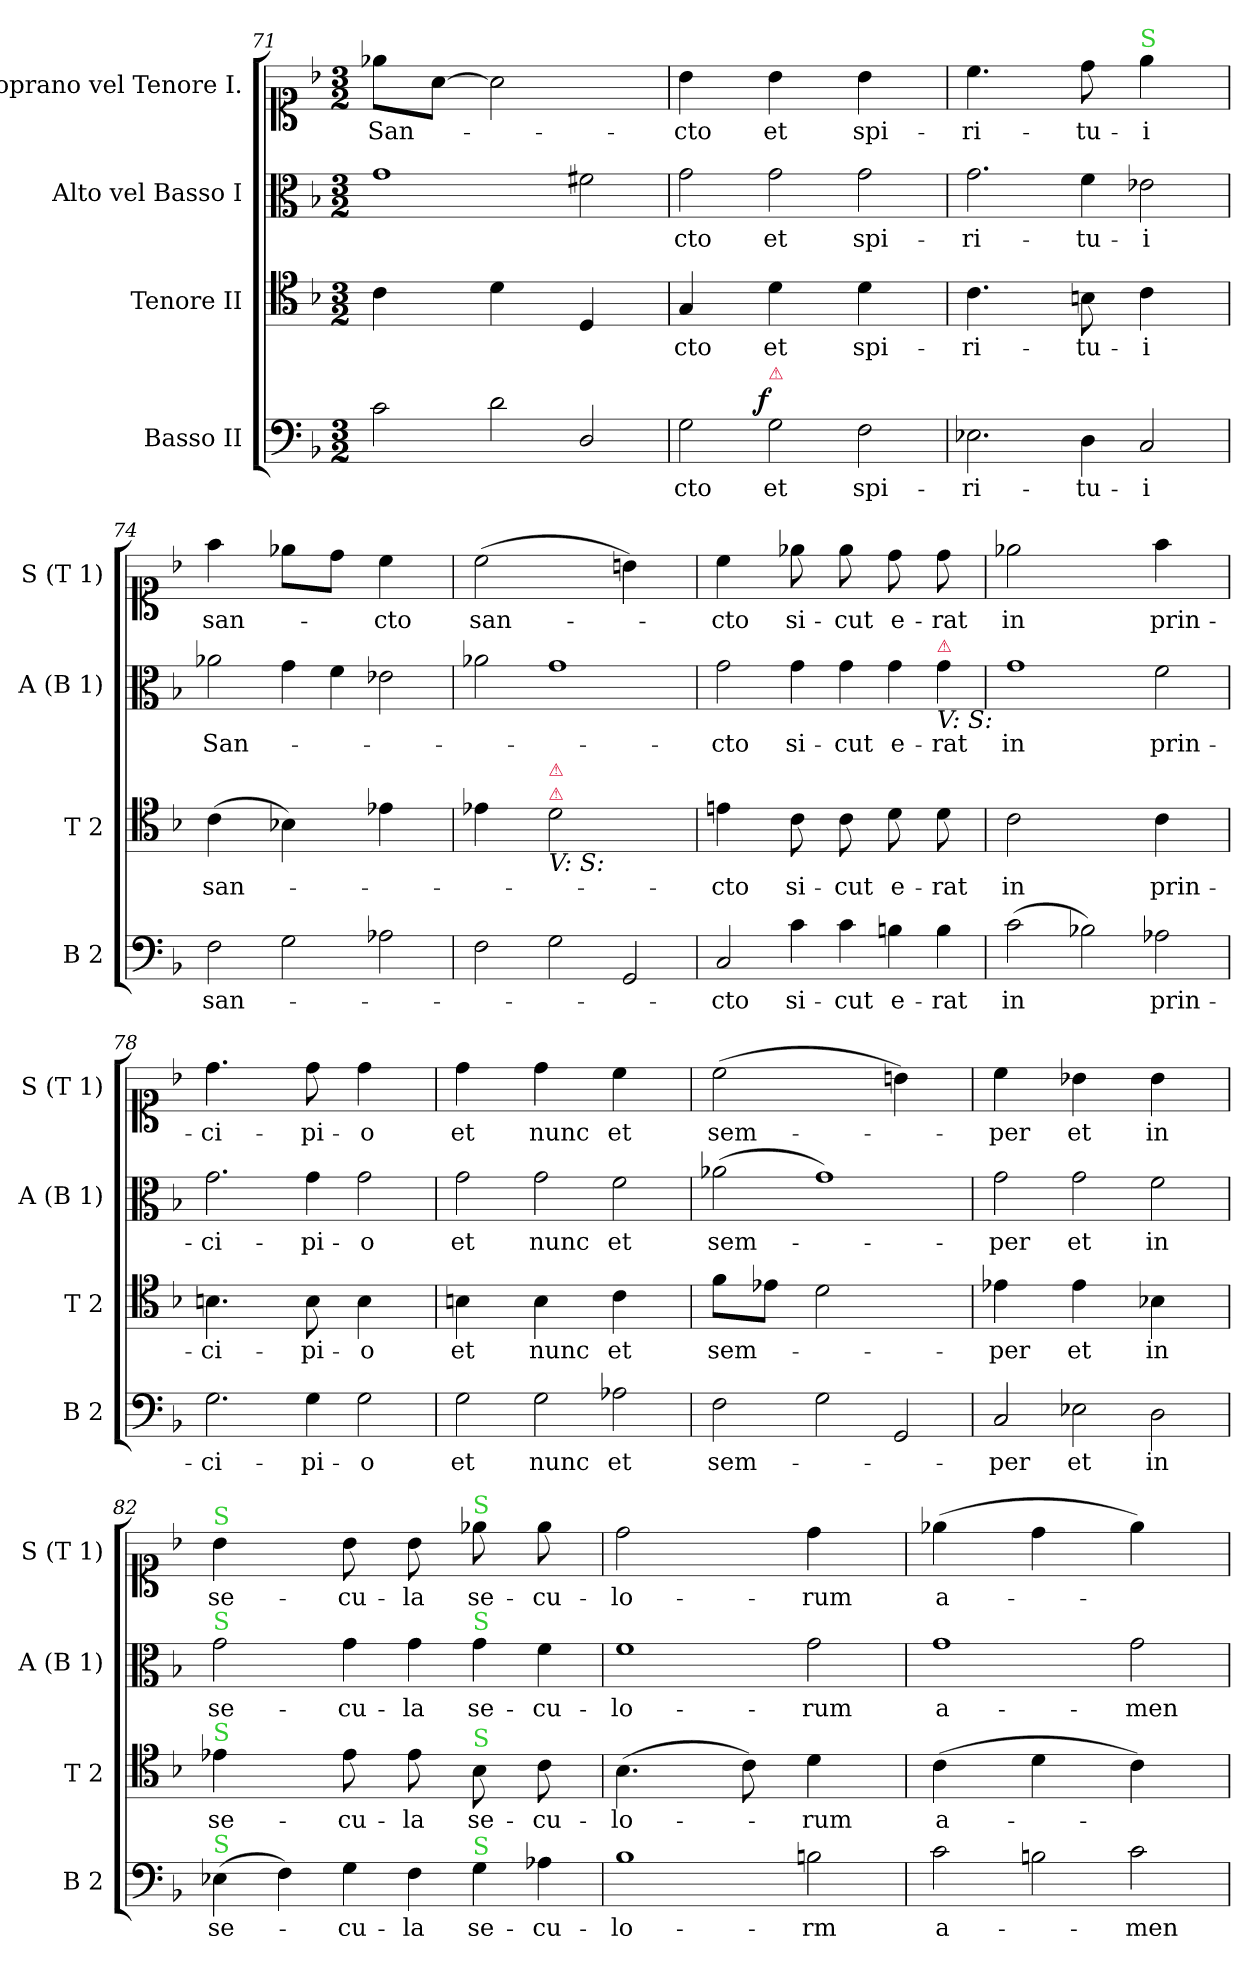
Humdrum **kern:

**kern	**text	**dynam	**kern	**text	**kern	**text	**kern	**text
*part4	*part4	*part4	*part3	*part3	*part2	*part2	*part1	*part1
*staff4	*staff4	*staff4	*staff3	*staff3	*staff2	*staff2	*staff1	*staff1
*I"Basso II	*	*	*I"Tenore II	*	*I"Alto vel Basso I	*	*I"Soprano vel Tenore I.	*
*I'B 2	*	*	*I'T 2	*	*I'A (B 1)	*	*I'S (T 1)	*
*clefF4	*	*	*clefC4	*	*clefC3	*	*clefC1	*
*k[b-]	*	*	*k[b-]	*	*k[b-]	*	*k[b-]	*
*M3/2	*	*	*M3/2	*	*M3/2	*	*M3/2	*
=71	=71	=71	=71	=71	=71	=71	=71	=71
!	!	!	!LO:N:vis=4	!	!	!	!LO:N:vis=8	!
2c\	.	.	2c\	.	1g	.	4ee-X\L	San-
!	!	!	!	!	!	!	!LO:N:vis=8	!
.	.	.	.	.	.	.	[4a\J	.
!	!	!	!LO:N:vis=4	!	!	!	!LO:N:vis=2	!
2d\	.	.	2d\	.	.	.	1a]	.
!	!	!	!LO:N:vis=4	!	!	!	!	!
2D/	.	.	2D/	.	2f#X\	.	.	.
=72	=72	=72	=72	=72	=72	=72	=72	=72
!	!	!	!LO:N:vis=4	!	!	!	!LO:N:vis=4	!
2G\	-cto	.	2G/	-cto	2g\	-cto	2b-\	-cto
!LO:TX:a:color=crimson:t=⚠	!	!	!	!	!	!	!	!
!	!	!LO:DY:b:rj	!LO:N:vis=4	!	!	!	!LO:N:vis=4	!
2G\	et	f.	2d\	et	2g\	et	2b-\	et
!	!	!	!LO:N:vis=4	!	!	!	!LO:N:vis=4	!
2F\	spi-	.	2d\	spi-	2g\	spi-	2b-\	spi-
=73	=73	=73	=73	=73	=73	=73	=73	=73
!	!	!	!LO:N:vis=4.	!	!	!	!LO:N:vis=4.	!
2.E-X\	-ri-	.	2.c\	-ri-	2.g\	-ri-	2.cc\	-ri-
!	!	!	!LO:N:vis=8	!	!	!	!LO:N:vis=8	!
4D\	-tu-	.	4Bn\	-tu-	4f\	-tu-	4dd\	-tu-
!	!	!	!	!	!	!	!LO:TX:a:color=limegreen:t=S	!
!	!	!	!LO:N:vis=4	!	!	!	!LO:N:vis=4	!
2C/	-i	.	2c\	-i	2e-X\	-i	2ee\	-i
=74	=74	=74	=74	=74	=74	=74	=74	=74
!	!	!	!LO:N:vis=4	!	!	!	!LO:N:vis=4	!
2F\	san-	.	(>2c\	san-	2a-X\	San-	2ff\	san-
!	!	!	!LO:N:vis=4	!	!	!	!LO:N:vis=8	!
2G\	.	.	2B-X\)	.	4g\	.	4ee-X\L	.
!	!	!	!	!	!	!	!LO:N:vis=8	!
.	.	.	.	.	4f\	.	4dd\J	.
!	!	!	!LO:N:vis=4	!	!	!	!LO:N:vis=4	!
2A-X\	.	.	2e-X\	.	2e-X\	.	2cc\	-cto
=75	=75	=75	=75	=75	=75	=75	=75	=75
!	!	!	!LO:N:vis=4	!	!	!	!LO:N:vis=2	!
2F\	.	.	2e-X\	.	2a-X\	.	(>1cc	san-
!	!	!	!LO:TX:a:color=crimson:t=⚠	!	!	!	!	!
!	!	!	!LO:TX:a:color=crimson:t=⚠	!	!	!	!	!
!	!	!	!LO:TX:b:i:t=V&colon; S&colon;	!	!	!	!	!
!	!	!	!LO:N:vis=2	!	!	!	!	!
2G\	.	.	1d	.	1g	.	.	.
!	!	!	!	!	!	!	!LO:N:vis=4	!
2GG/	.	.	.	.	.	.	2bn\)	.
=76	=76	=76	=76	=76	=76	=76	=76	=76
!	!	!	!LO:N:vis=4	!	!	!	!LO:N:vis=4	!
2C/	-cto	.	2en\	-cto	2g\	-cto	2cc\	-cto
!	!	!	!LO:N:vis=8	!	!	!	!LO:N:vis=8	!
4c\	si-	.	4c\	si-	4g\	si-	4ee-X\	si-
!	!	!	!LO:N:vis=8	!	!	!	!LO:N:vis=8	!
4c\	-cut	.	4c\	-cut	4g\	-cut	4ee-\	-cut
!	!	!	!LO:N:vis=8	!	!	!	!LO:N:vis=8	!
4Bn\	e-	.	4d\	e-	4g\	e-	4dd\	e-
!	!	!	!	!	!LO:TX:a:color=crimson:t=⚠	!	!	!
!	!	!	!	!	!LO:TX:b:i:t=V&colon; S&colon;	!	!	!
!	!	!	!LO:N:vis=8	!	!	!	!LO:N:vis=8	!
4B\	-rat	.	4d\	-rat	4g\	-rat	4dd\	-rat
=77	=77	=77	=77	=77	=77	=77	=77	=77
!	!	!	!LO:N:vis=2	!	!	!	!LO:N:vis=2	!
(>2c\	in	.	1c	in	1g	in	1ee-X	in
2B-X\)	.	.	.	.	.	.	.	.
!	!	!	!LO:N:vis=4	!	!	!	!LO:N:vis=4	!
2A-X\	prin-	.	2c\	prin-	2f\	prin-	2ff\	prin-
=78	=78	=78	=78	=78	=78	=78	=78	=78
!	!	!	!LO:N:vis=4.	!	!	!	!LO:N:vis=4.	!
2.G\	-ci-	.	2.Bn\	-ci-	2.g\	-ci-	2.dd\	-ci-
!	!	!	!LO:N:vis=8	!	!	!	!LO:N:vis=8	!
4G\	-pi-	.	4B\	-pi-	4g\	-pi-	4dd\	-pi-
!	!	!	!LO:N:vis=4	!	!	!	!LO:N:vis=4	!
2G\	-o	.	2B\	-o	2g\	-o	2dd\	-o
=79	=79	=79	=79	=79	=79	=79	=79	=79
!	!	!	!LO:N:vis=4	!	!	!	!LO:N:vis=4	!
2G\	et	.	2Bn\	et	2g\	et	2dd\	et
!	!	!	!LO:N:vis=4	!	!	!	!LO:N:vis=4	!
2G\	nunc	.	2B\	nunc	2g\	nunc	2dd\	nunc
!	!	!	!LO:N:vis=4	!	!	!	!LO:N:vis=4	!
2A-X\	et	.	2c\	et	2f\	et	2cc\	et
=80	=80	=80	=80	=80	=80	=80	=80	=80
!	!	!	!LO:N:vis=8	!	!	!	!LO:N:vis=2	!
2F\	sem-	.	4f\L	sem-	(>2a-X\	sem-	(>1cc	sem-
!	!	!	!LO:N:vis=8	!	!	!	!	!
.	.	.	4e-X\J	.	.	.	.	.
!	!	!	!LO:N:vis=2	!	!	!	!	!
2G\	.	.	1d	.	1g)	.	.	.
!	!	!	!	!	!	!	!LO:N:vis=4	!
2GG/	.	.	.	.	.	.	2bn\)	.
=81	=81	=81	=81	=81	=81	=81	=81	=81
!	!	!	!LO:N:vis=4	!	!	!	!LO:N:vis=4	!
2C/	-per	.	2e-X\	per	2g\	-per	2cc\	-per
!	!	!	!LO:N:vis=4	!	!	!	!LO:N:vis=4	!
2E-X\	et	.	2e-\	et	2g\	et	2b-X\	et
!	!	!	!LO:N:vis=4	!	!	!	!LO:N:vis=4	!
2D\	in	.	2B-X\	in	2f\	in	2b-\	in
=82	=82	=82	=82	=82	=82	=82	=82	=82
!	!	!	!	!	!	!	!LO:TX:a:color=limegreen:t=S	!
!	!	!	!	!	!LO:TX:a:color=limegreen:t=S	!	!	!
!	!	!	!LO:TX:a:color=limegreen:t=S	!	!	!	!	!
!LO:TX:a:color=limegreen:t=S	!	!	!	!	!	!	!	!
!	!	!	!LO:N:vis=4	!	!	!	!LO:N:vis=4	!
(>4E-X\	se-	.	2e-X\	se-	2g\	se-	2b-\	se-
4F\)	.	.	.	.	.	.	.	.
!	!	!	!LO:N:vis=8	!	!	!	!LO:N:vis=8	!
4G\	-cu-	.	4e-\	-cu-	4g\	-cu-	4b-\	-cu-
!	!	!	!LO:N:vis=8	!	!	!	!LO:N:vis=8	!
4F\	-la	.	4e-\	-la	4g\	-la	4b-\	-la
!	!	!	!	!	!	!	!LO:TX:a:color=limegreen:t=S	!
!	!	!	!	!	!LO:TX:a:color=limegreen:t=S	!	!	!
!	!	!	!LO:TX:a:color=limegreen:t=S	!	!	!	!	!
!LO:TX:a:color=limegreen:t=S	!	!	!	!	!	!	!	!
!	!	!	!LO:N:vis=8	!	!	!	!LO:N:vis=8	!
4G\	se-	.	4B-\	se-	4g\	se-	4ee-X\	se-
!	!	!	!LO:N:vis=8	!	!	!	!LO:N:vis=8	!
4A-X\	-cu-	.	4c\	-cu-	4f\	-cu-	4ee-\	-cu-
=83	=83	=83	=83	=83	=83	=83	=83	=83
!	!	!	!LO:N:vis=4.	!	!	!	!LO:N:vis=2	!
1B-	-lo-	.	(>2.B-\	-lo-	1f	-lo-	1dd	-lo-
!	!	!	!LO:N:vis=8	!	!	!	!	!
.	.	.	4c\)	.	.	.	.	.
!	!	!	!LO:N:vis=4	!	!	!	!LO:N:vis=4	!
2Bn\	-rm	.	2d\	-rum	2g\	-rum	2dd\	-rum
=84	=84	=84	=84	=84	=84	=84	=84	=84
!	!	!	!LO:N:vis=4	!	!	!	!LO:N:vis=4	!
2c\	a-	.	(>2c\	a-	1g	a-	(>2ee-X\	a-
!	!	!	!LO:N:vis=4	!	!	!	!LO:N:vis=4	!
2Bn\	.	.	2d\	.	.	.	2dd\	.
!	!	!	!LO:N:vis=4	!	!	!	!LO:N:vis=4	!
2c\	-men	.	2c\)	.	2g\	-men	2ee-\)	.
=	=	=	=	=	=	=	=	=
*-	*-	*-	*-	*-	*-	*-	*-	*-
